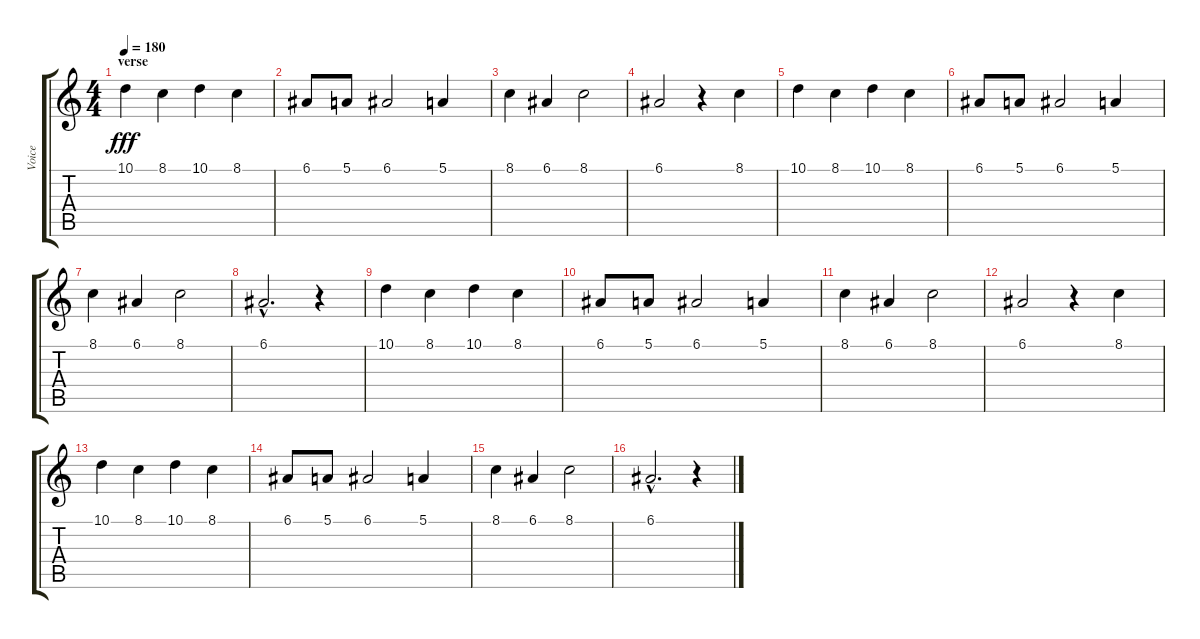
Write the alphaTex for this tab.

\track ("Voice" "Voice") {instrument choiraahs}
\staff {score tabs}
\tuning (E4 B3 G3 D3 A2 E2) {hide}
\ts (4 4)
\section ("" "verse")
\tempo 180
\clef g2
\ks c
10.1.4{dy fff} 8.1.4 10.1.4 8.1.4 |
6.1.8 5.1.8 6.1.2 5.1.4 |
8.1.4 6.1.4 8.1.2 |
6.1.2 r.4 8.1.4 |
10.1.4 8.1.4 10.1.4 8.1.4 |
6.1.8 5.1.8 6.1.2 5.1.4 |
8.1.4 6.1.4 8.1.2 |
6.1{hac}.2{d} r.4 |
10.1.4 8.1.4 10.1.4 8.1.4 |
6.1.8 5.1.8 6.1.2 5.1.4 |
8.1.4 6.1.4 8.1.2 |
6.1.2 r.4 8.1.4 |
10.1.4 8.1.4 10.1.4 8.1.4 |
6.1.8 5.1.8 6.1.2 5.1.4 |
8.1.4 6.1.4 8.1.2 |
6.1{hac}.2{d} r.4
